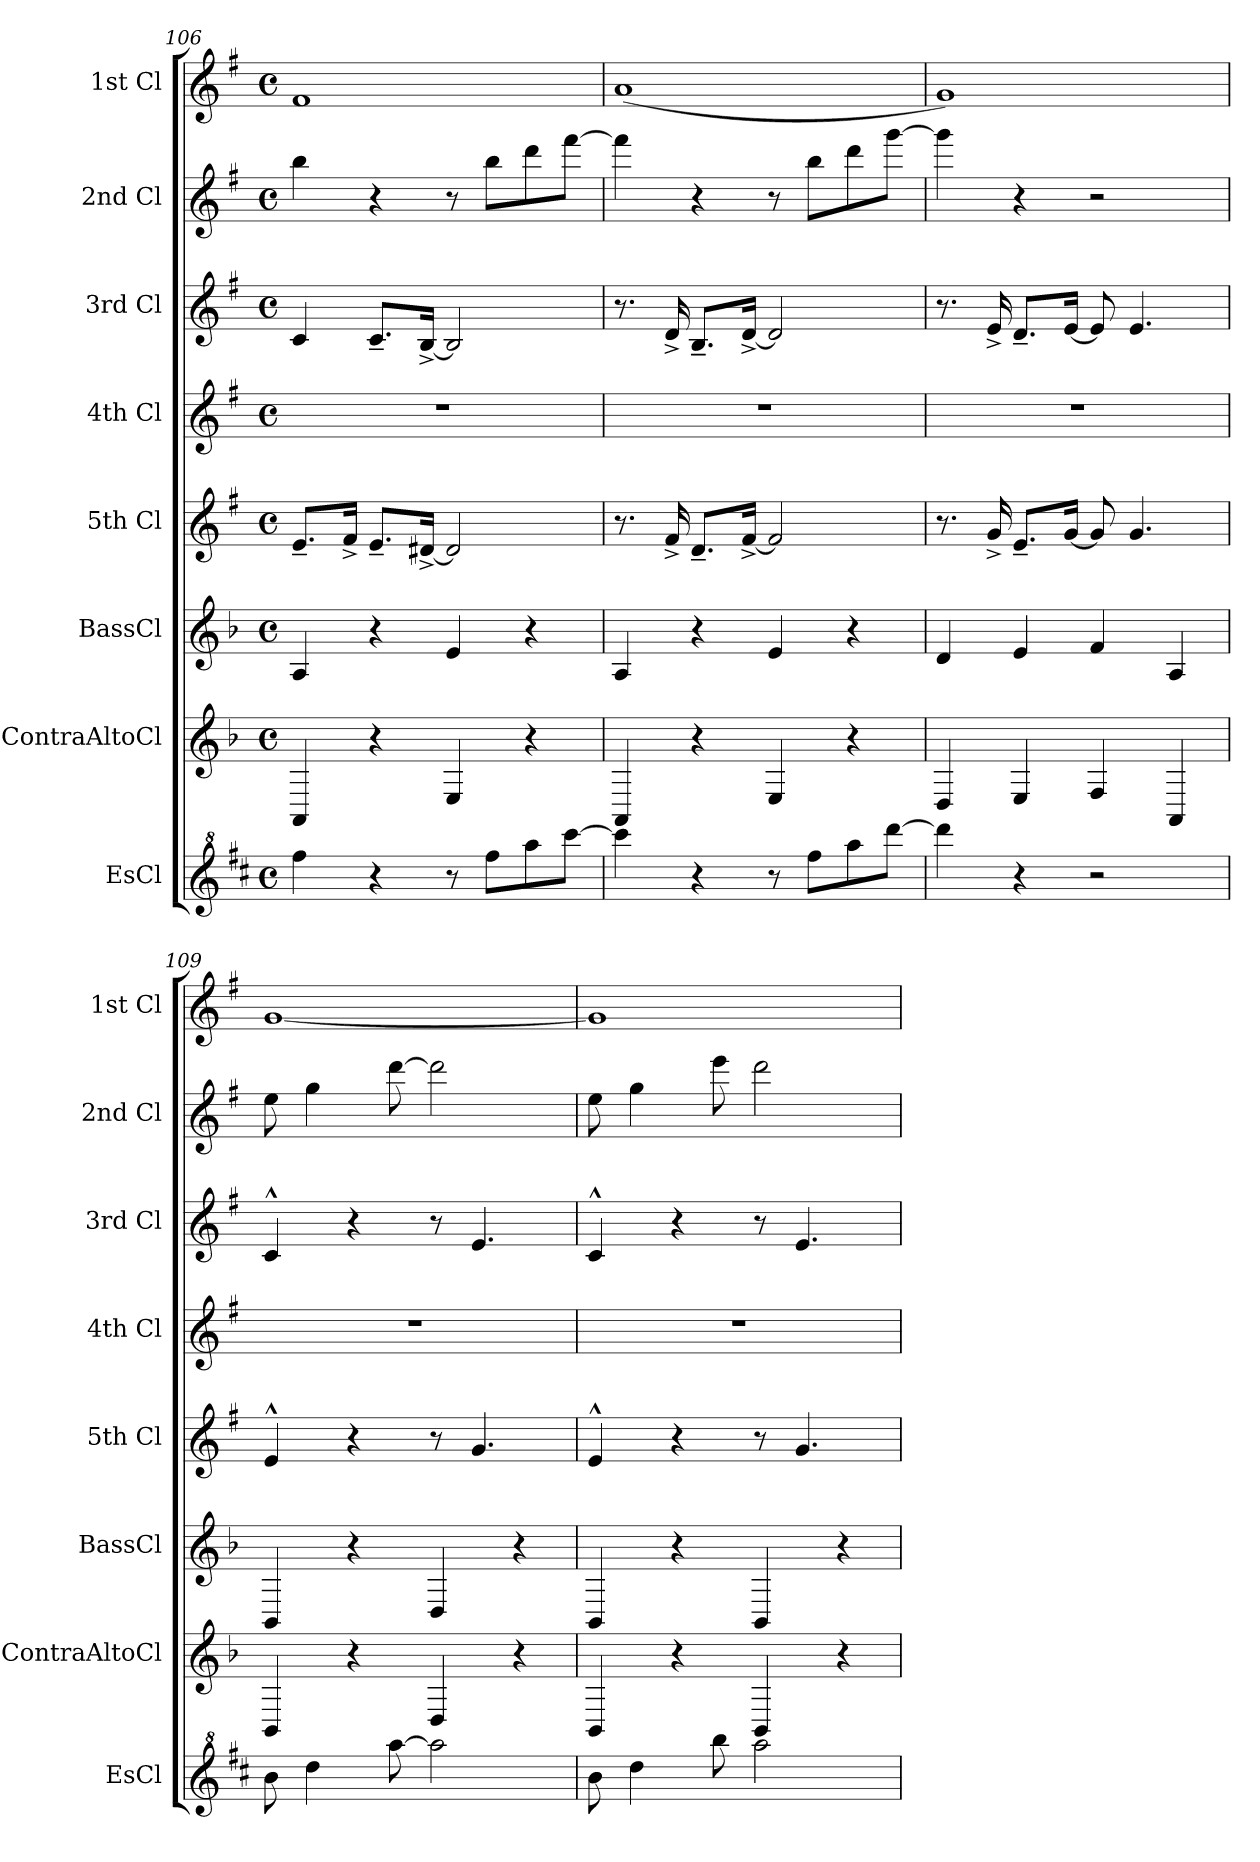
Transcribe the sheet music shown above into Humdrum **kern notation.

**kern	**kern	**kern	**kern	**kern	**kern	**kern	**kern
*part8	*part7	*part6	*part5	*part4	*part3	*part2	*part1
*staff8	*staff7	*staff6	*staff5	*staff4	*staff3	*staff2	*staff1
*I"EsCl	*I"ContraAltoCl	*I"BassCl	*I"5th Cl	*I"4th Cl	*I"3rd Cl	*I"2nd Cl	*I"1st Cl
*I'EsCl	*I'ContraAltoCl	*I'BassCl	*I'5th Cl	*I'4th Cl	*I'3rd Cl	*I'2nd Cl	*I'1st Cl
*clefG^2	*clefG2	*clefG2	*clefG2	*clefG2	*clefG2	*clefG2	*clefG2
*ITrd5c9	*ITrd12c21	*ITrd8c14	*ITrd1c2	*ITrd1c2	*ITrd1c2	*ITrd1c2	*ITrd1c2
*k[b-]	*k[b-]	*k[b-]	*k[b-]	*k[b-]	*k[b-]	*k[b-]	*k[b-]
*M4/4	*M4/4	*M4/4	*M4/4	*M4/4	*M4/4	*M4/4	*M4/4
*met(c)	*met(c)	*met(c)	*met(c)	*met(c)	*met(c)	*met(c)	*met(c)
=106	=106	=106	=106	=106	=106	=106	=106
4aa\	4AAA/	4AA/	8.d~/L	1r	4B-/	4aa\	1e
.	.	.	16e^/Jk	.	.	.	.
4r	4r	4r	8.d~/L	.	8.B-~/L	4r	.
.	.	.	[16c#X^/Jk	.	[16A^/Jk	.	.
8r	4EE/	4E/	2c#/]	.	2A/]	8r	.
8aa\L	.	.	.	.	.	8aa\L	.
8ccc\	4r	4r	.	.	.	8ccc\	.
[8eee\J	.	.	.	.	.	[8eee\J	.
=107	=107	=107	=107	=107	=107	=107	=107
4eee\]	4AAA/	4AA/	8.r	1r	8.r	4eee\]	(1g
.	.	.	16e^/	.	16c^/	.	.
4r	4r	4r	8.c~/L	.	8.A~/L	4r	.
.	.	.	[16e^/Jk	.	[16c^/Jk	.	.
8r	4EE/	4E/	2e/]	.	2c/]	8r	.
8aa\L	.	.	.	.	.	8aa\L	.
8ccc\	4r	4r	.	.	.	8ccc\	.
[8fff\J	.	.	.	.	.	[8fff\J	.
=108	=108	=108	=108	=108	=108	=108	=108
4fff\]	4DD/	4D/	8.r	1r	8.r	4fff\]	1f)
.	.	.	16f^/	.	16d^/	.	.
4r	4EE/	4E/	8.d~/L	.	8.c~/L	4r	.
.	.	.	[16f/Jk	.	[16d/Jk	.	.
2r	4FF/	4F/	8f/]	.	8d/]	2r	.
.	.	.	4.f/	.	4.d/	.	.
.	4AAA/	4AA/	.	.	.	.	.
=109	=109	=109	=109	=109	=109	=109	=109
8dd\	4BBB-/	4BBB-/	4d^^/	1r	4B-^^/	8dd\	[1f
4ff\	.	.	.	.	.	4ff\	.
.	4r	4r	4r	.	4r	.	.
[8ccc\	.	.	.	.	.	[8ccc\	.
2ccc\]	4DD/	4DD/	8r	.	8r	2ccc\]	.
.	.	.	4.f/	.	4.d/	.	.
.	4r	4r	.	.	.	.	.
!!LO:LB:g=z
=110	=110	=110	=110	=110	=110	=110	=110
8dd\	4BBB-/	4BBB-/	4d^^/	1r	4B-^^/	8dd\	1f]
4ff\	.	.	.	.	.	4ff\	.
.	4r	4r	4r	.	4r	.	.
8ddd\	.	.	.	.	.	8ddd\	.
2ccc\	4BBB-/	4BBB-/	8r	.	8r	2ccc\	.
.	.	.	4.f/	.	4.d/	.	.
.	4r	4r	.	.	.	.	.
=	=	=	=	=	=	=	=
*-	*-	*-	*-	*-	*-	*-	*-
